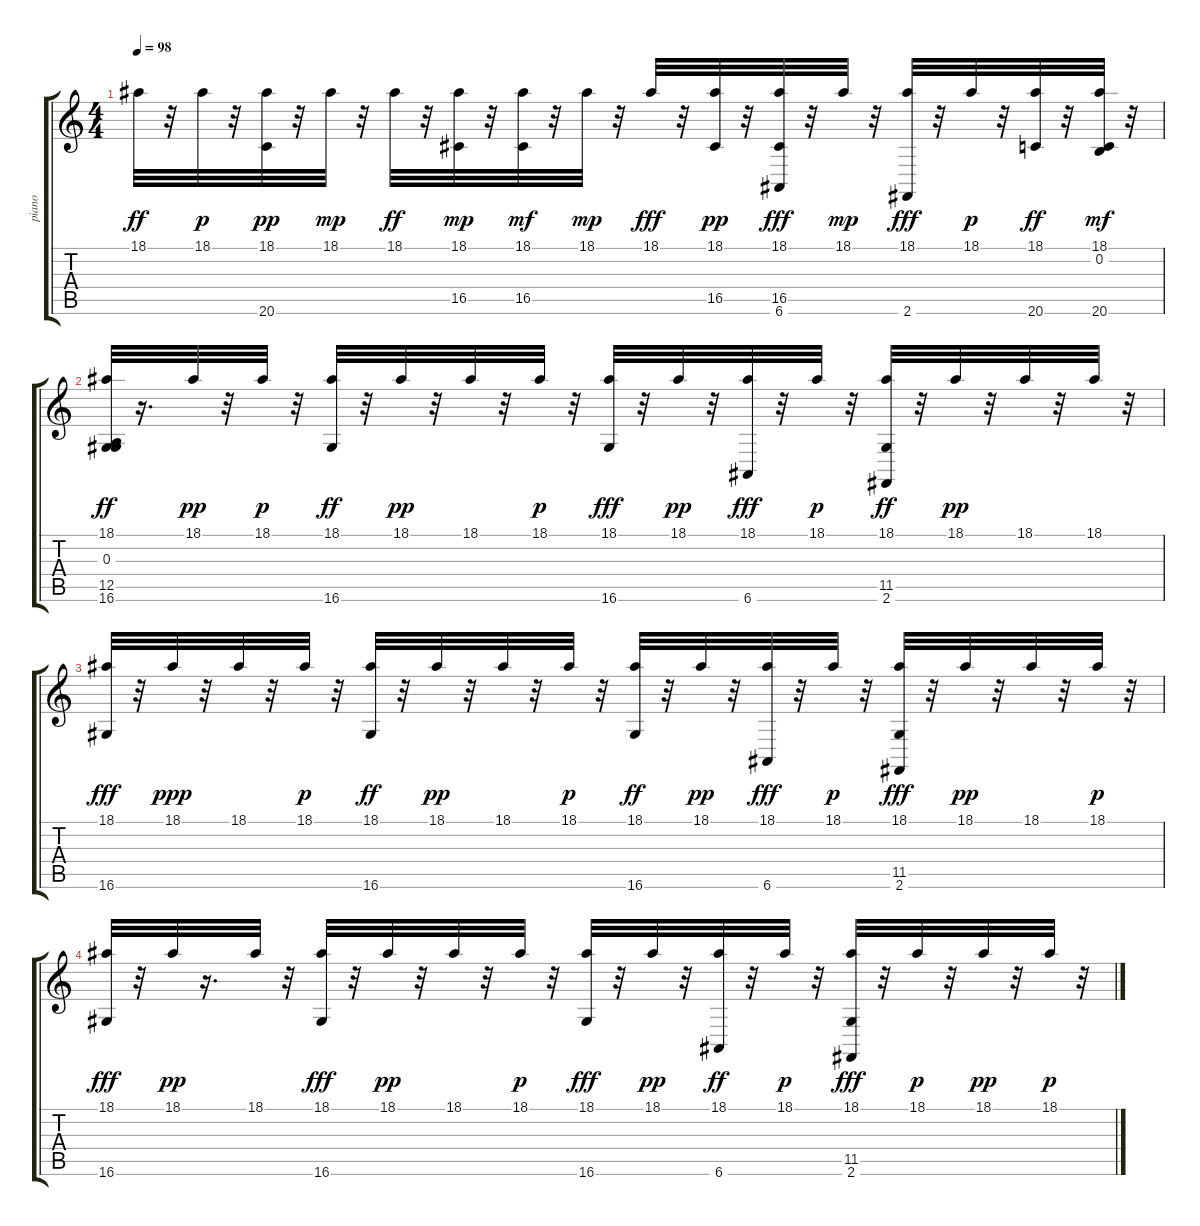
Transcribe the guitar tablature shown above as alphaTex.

\track ("piano" "piano") {instrument acousticgrandpiano}
\staff {score tabs}
\tuning (E4 B3 G3 D3 A2 E2) {hide}
\ts (4 4)
\tempo 98
\clef g2
\ks c
18.1.32{dy ff} r.32 18.1.32{dy p} r.32 (18.1 20.6).32{dy pp} r.32 18.1.32{dy mp} r.32 18.1.32{dy ff} r.32 (18.1 16.5).32{dy mp} r.32 (18.1 16.5).32{dy mf} r.32 18.1.32{dy mp} r.32 18.1.32{dy fff} r.32 (18.1 16.5).32{dy pp} r.32 (18.1 16.5 6.6).32{dy fff} r.32 18.1.32{dy mp} r.32 (18.1 2.6).32{dy fff} r.32 18.1.32{dy p} r.32 (18.1 20.6).32{dy ff} r.32 (18.1 0.2 20.6).32{dy mf} r.32 |
(18.1 0.3 12.5 16.6).32{dy ff instrument acousticgrandpiano} r.16{d} 18.1.32{dy pp} r.32 18.1.32{dy p} r.32 (18.1 16.6).32{dy ff} r.32 18.1.32{dy pp} r.32 18.1.32 r.32 18.1.32{dy p} r.32 (18.1 16.6).32{dy fff} r.32 18.1.32{dy pp} r.32 (18.1 6.6).32{dy fff} r.32 18.1.32{dy p} r.32 (18.1 11.5 2.6).32{dy ff} r.32 18.1.32{dy pp} r.32 18.1.32 r.32 18.1.32 r.32 |
(18.1 16.6).32{dy fff} r.32 18.1.32{dy ppp} r.32 18.1.32 r.32 18.1.32{dy p} r.32 (18.1 16.6).32{dy ff} r.32 18.1.32{dy pp} r.32 18.1.32 r.32 18.1.32{dy p} r.32 (18.1 16.6).32{dy ff} r.32 18.1.32{dy pp} r.32 (18.1 6.6).32{dy fff} r.32 18.1.32{dy p} r.32 (18.1 11.5 2.6).32{dy fff} r.32 18.1.32{dy pp} r.32 18.1.32 r.32 18.1.32{dy p} r.32 |
(18.1 16.6).32{dy fff} r.32 18.1.32{dy pp} r.16{d} 18.1.32 r.32 (18.1 16.6).32{dy fff} r.32 18.1.32{dy pp} r.32 18.1.32 r.32 18.1.32{dy p} r.32 (18.1 16.6).32{dy fff} r.32 18.1.32{dy pp} r.32 (18.1 6.6).32{dy ff} r.32 18.1.32{dy p} r.32 (18.1 11.5 2.6).32{dy fff} r.32 18.1.32{dy p} r.32 18.1.32{dy pp} r.32 18.1.32{dy p} r.32
